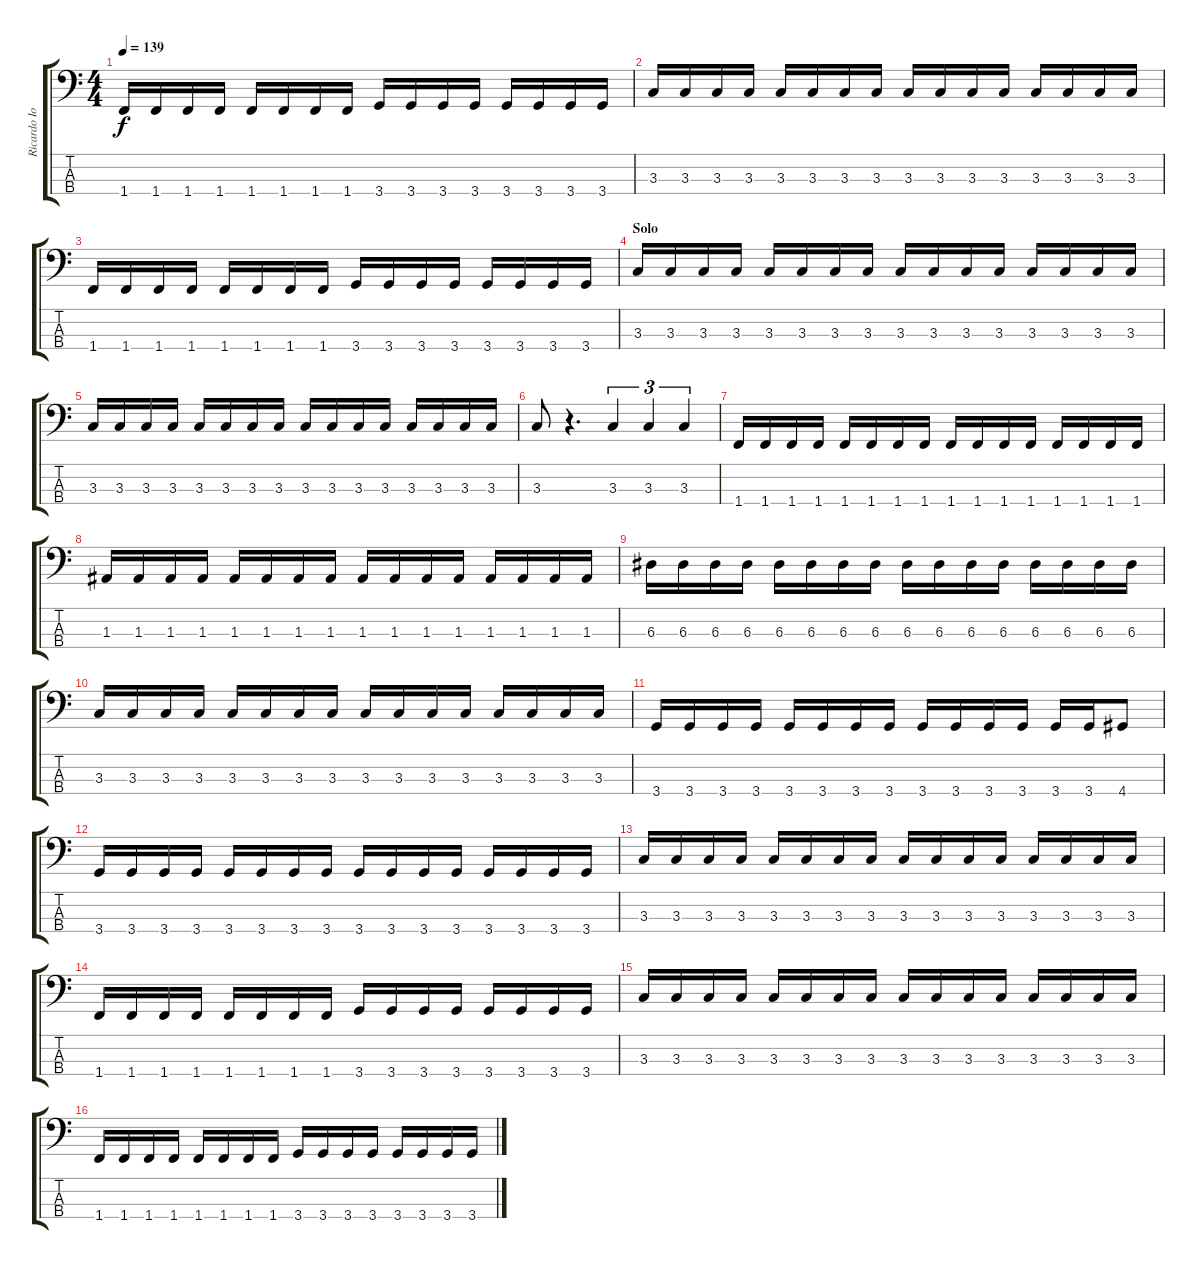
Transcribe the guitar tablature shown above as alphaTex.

\track ("Ricardo Iorio" "Ricardo Io") {instrument electricbasspick}
\staff {score tabs}
\tuning (G2 D2 A1 E1) {hide}
\ts (4 4)
\tempo 139
\clef f4
\ks c
1.4.16{dy f} 1.4.16 1.4.16 1.4.16 1.4.16 1.4.16 1.4.16 1.4.16 3.4.16 3.4.16 3.4.16 3.4.16 3.4.16 3.4.16 3.4.16 3.4.16 |
3.3.16 3.3.16 3.3.16 3.3.16 3.3.16 3.3.16 3.3.16 3.3.16 3.3.16 3.3.16 3.3.16 3.3.16 3.3.16 3.3.16 3.3.16 3.3.16 |
1.4.16 1.4.16 1.4.16 1.4.16 1.4.16 1.4.16 1.4.16 1.4.16 3.4.16 3.4.16 3.4.16 3.4.16 3.4.16 3.4.16 3.4.16 3.4.16 |
\section ("" "Solo")
3.3.16 3.3.16 3.3.16 3.3.16 3.3.16 3.3.16 3.3.16 3.3.16 3.3.16 3.3.16 3.3.16 3.3.16 3.3.16 3.3.16 3.3.16 3.3.16 |
3.3.16 3.3.16 3.3.16 3.3.16 3.3.16 3.3.16 3.3.16 3.3.16 3.3.16 3.3.16 3.3.16 3.3.16 3.3.16 3.3.16 3.3.16 3.3.16 |
3.3.8 r.4{d} 3.3.4{tu (3 2)} 3.3.4{tu (3 2)} 3.3.4{tu (3 2)} |
1.4.16 1.4.16 1.4.16 1.4.16 1.4.16 1.4.16 1.4.16 1.4.16 1.4.16 1.4.16 1.4.16 1.4.16 1.4.16 1.4.16 1.4.16 1.4.16 |
1.3.16 1.3.16 1.3.16 1.3.16 1.3.16 1.3.16 1.3.16 1.3.16 1.3.16 1.3.16 1.3.16 1.3.16 1.3.16 1.3.16 1.3.16 1.3.16 |
6.3.16 6.3.16 6.3.16 6.3.16 6.3.16 6.3.16 6.3.16 6.3.16 6.3.16 6.3.16 6.3.16 6.3.16 6.3.16 6.3.16 6.3.16 6.3.16 |
3.3.16 3.3.16 3.3.16 3.3.16 3.3.16 3.3.16 3.3.16 3.3.16 3.3.16 3.3.16 3.3.16 3.3.16 3.3.16 3.3.16 3.3.16 3.3.16 |
3.4.16 3.4.16 3.4.16 3.4.16 3.4.16 3.4.16 3.4.16 3.4.16 3.4.16 3.4.16 3.4.16 3.4.16 3.4.16 3.4.16 4.4.8 |
3.4.16 3.4.16 3.4.16 3.4.16 3.4.16 3.4.16 3.4.16 3.4.16 3.4.16 3.4.16 3.4.16 3.4.16 3.4.16 3.4.16 3.4.16 3.4.16 |
3.3.16 3.3.16 3.3.16 3.3.16 3.3.16 3.3.16 3.3.16 3.3.16 3.3.16 3.3.16 3.3.16 3.3.16 3.3.16 3.3.16 3.3.16 3.3.16 |
1.4.16 1.4.16 1.4.16 1.4.16 1.4.16 1.4.16 1.4.16 1.4.16 3.4.16 3.4.16 3.4.16 3.4.16 3.4.16 3.4.16 3.4.16 3.4.16 |
3.3.16 3.3.16 3.3.16 3.3.16 3.3.16 3.3.16 3.3.16 3.3.16 3.3.16 3.3.16 3.3.16 3.3.16 3.3.16 3.3.16 3.3.16 3.3.16 |
1.4.16 1.4.16 1.4.16 1.4.16 1.4.16 1.4.16 1.4.16 1.4.16 3.4.16 3.4.16 3.4.16 3.4.16 3.4.16 3.4.16 3.4.16 3.4.16
